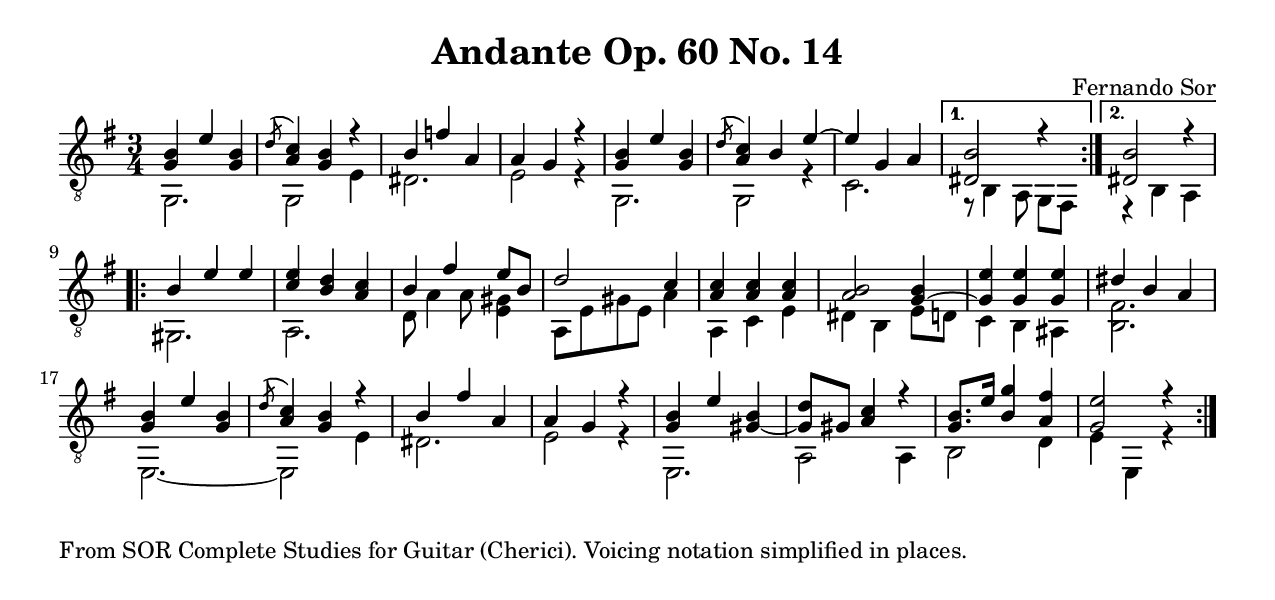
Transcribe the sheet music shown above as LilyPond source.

\version "2.18.2"
\include "style.ily"

\header {
  title = "Andante Op. 60 No. 14"
  composer = "Fernando Sor"
}

{
  \clef "treble_8" \time 3/4 \key g \major 
  <<
    \relative g {
      \repeat volta 2 {
        %{1%} <b g>4 e <b g> | \acciaccatura d8 <c a>4 <b g> r | b f' a, | a g r |
        %{5%} <b g> e <b g> | \acciaccatura d8 <c a>4 b e~ | e g, a |
      }
      \alternative { {<b ds,>2 r4} {<b ds,>2 r4} } |
      \break
      \repeat volta 2 {
        %{9%} b4 e e | <c e> <b d> <a c> | b fs' e8 b | d2 c4 |
        %{13%} <a c> <a c> <a c> | <b a>2 <b g~>4 | <e g,> <e g,> <e g,> | ds b a
        \break
        %{17%} <b g> e <b g> | \acciaccatura d8 <c a>4 <b g> r | b fs' a, | a g r
        %{21%} <b g> e <b gs_~> | <d gs,>8 gs, <c a>4 r |
               <g b>8. e'16 <g b,>4 <fs a,>4 | <e g,>2 r4 |
      }
    }
    \\
    \relative g {
      \repeat volta 2 {
        %{1%} g,2. | g2 e'4 | ds2. | e2 r4 |
        %{5%} g,2. | g2 r4 | c2. |
      }
      \alternative { { r8 b4 a8 g8 fs8 } { r4 b a } }
      %{9%} gs2. | a | d8 a'4 a8 <gs e>4 | a,8 e' gs e a4
      %{13%} a, c e | ds b e8 d | c4 b as | <fs' b,>2.
      %{17%} e,2.~ | e2 e'4 | ds2. | e2 r4 |
      %{21%} e,2. | a2 a4 | b2 d4 | e e, r |
    }
  >>
}

\markuplist { \override-lines #'(baseline-skip . 3) {
  \vspace #1
  \wordwrap {
    From "SOR Complete Studies for Guitar" (Cherici). Voicing notation simplified in places.
  }
}}

%  full version of 11-12
%      <<
%        {
%          \voiceFour
%          \once \override Rest #'extra-offset = #'(1.5 . 0) g'8\rest a4 a8 gs4 |
%          \once \override NoteColumn #'padding = #'2
%          e8\rest e gs e a4
%        }
%        \new Voice {
%          \voiceTwo
%          d,2 e 4 | a,2.
%        }
%      >>


